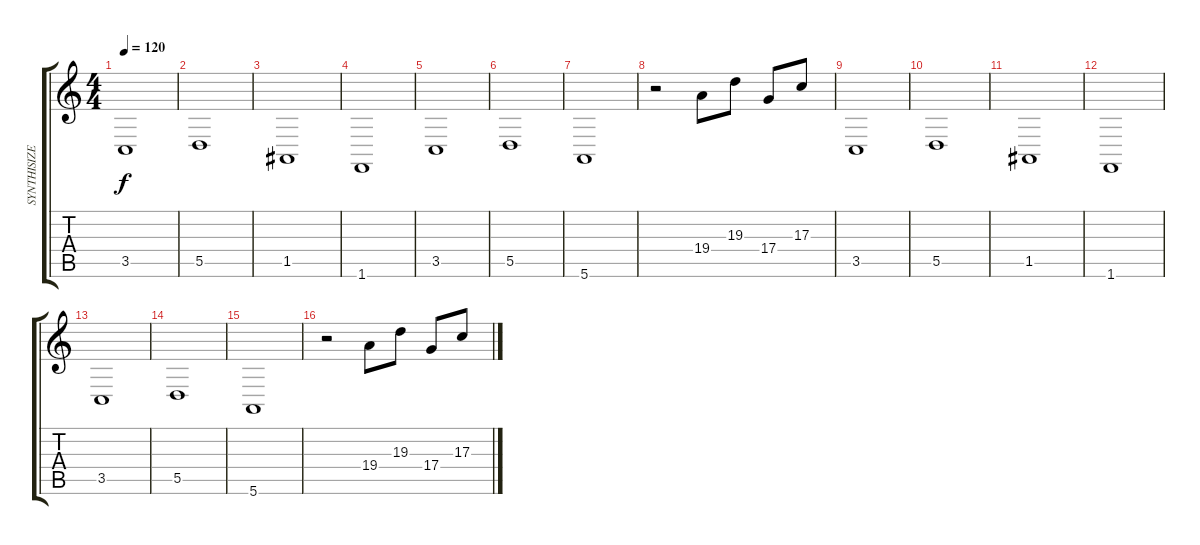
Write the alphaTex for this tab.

\track ("SYNTHISIZER 1" "SYNTHISIZE") {instrument synthstrings1}
\staff {score tabs}
\tuning (E4 B3 G3 D3 A2 E2) {hide}
\ts (4 4)
\tempo 120
\clef g2
\ks c
3.5.1{dy f volume 13 instrument synthstrings2} |
5.5.1 |
1.5.1 |
1.6.1 |
3.5.1 |
5.5.1 |
5.6.1 |
r.2 19.4.8 19.3.8 17.4.8 17.3.8 |
3.5.1 |
5.5.1 |
1.5.1 |
1.6.1 |
3.5.1 |
5.5.1 |
5.6.1 |
r.2 19.4.8 19.3.8 17.4.8 17.3.8
